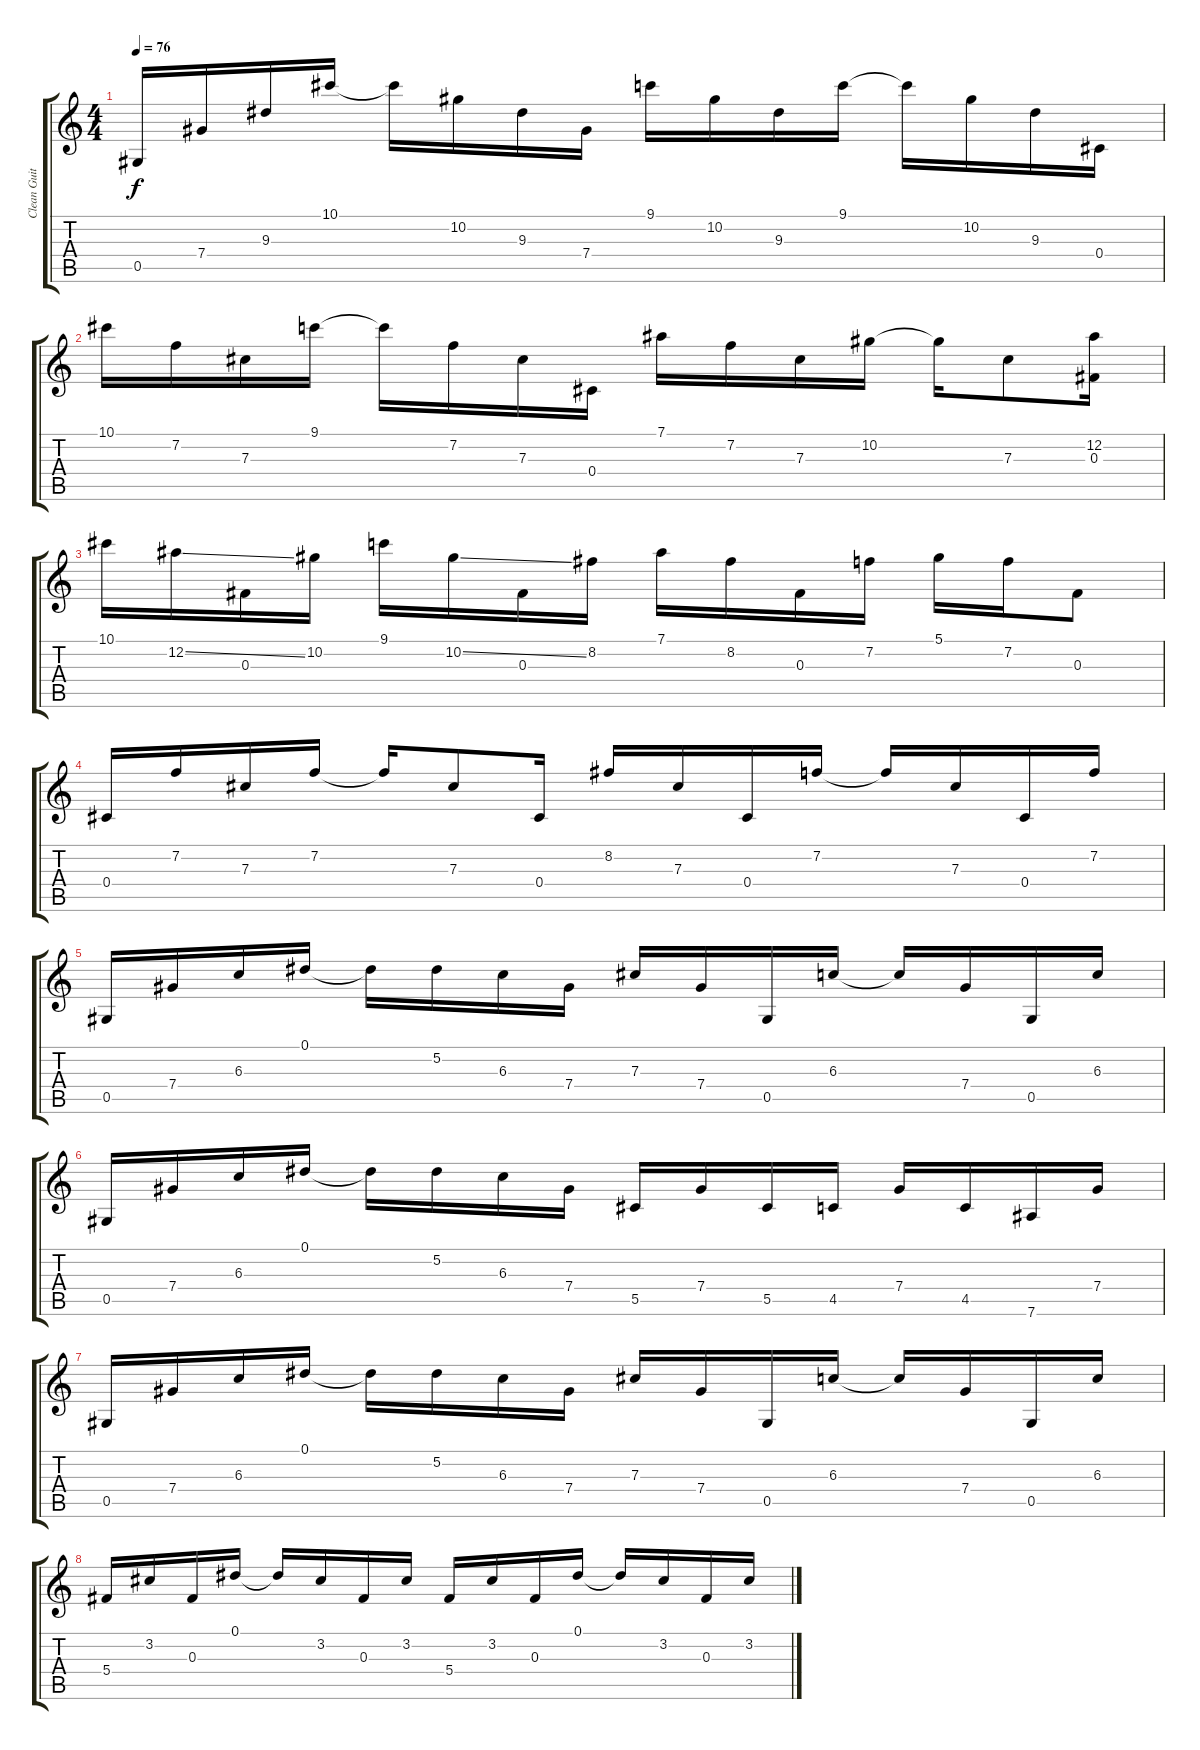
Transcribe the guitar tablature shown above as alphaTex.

\track ("Clean Guitar" "Clean Guit") {instrument electricguitarclean}
\staff {score tabs}
\tuning (Eb4 Bb3 Gb3 Db3 Ab2 Eb2) {hide}
\ts (4 4)
\tempo 76
\clef g2
\ks c
0.5.16{dy f instrument electricguitarclean} 7.4.16 9.3.16 10.1.16 10.1{t}.16 10.2.16 9.3.16 7.4.16 9.1.16 10.2.16 9.3.16 9.1.16 9.1{t}.16 10.2.16 9.3.16 0.4.16 |
10.1.16 7.2.16 7.3.16 9.1.16 9.1{t}.16 7.2.16 7.3.16 0.4.16 7.1.16 7.2.16 7.3.16 10.2.16 10.2{t}.16 7.3.8 (12.2 0.3).16 |
10.1.16 12.2{ss}.16 0.3.16 10.2.16 9.1.16 10.2{ss}.16 0.3.16 8.2.16 7.1.16 8.2.16 0.3.16 7.2.16 5.1.16 7.2.16 0.3.8 |
0.4.16 7.2.16 7.3.16 7.2.16 7.2{t}.16 7.3.8 0.4.16 8.2.16 7.3.16 0.4.16 7.2.16 7.2{t}.16 7.3.16 0.4.16 7.2.16 |
0.5.16 7.4.16 6.3.16 0.1.16 0.1{t}.16 5.2.16 6.3.16 7.4.16 7.3.16 7.4.16 0.5.16 6.3.16 6.3{t}.16 7.4.16 0.5.16 6.3.16 |
0.5.16 7.4.16 6.3.16 0.1.16 0.1{t}.16 5.2.16 6.3.16 7.4.16 5.5.16 7.4.16 5.5.16 4.5.16 7.4.16 4.5.16 7.6.16 7.4.16 |
0.5.16 7.4.16 6.3.16 0.1.16 0.1{t}.16 5.2.16 6.3.16 7.4.16 7.3.16 7.4.16 0.5.16 6.3.16 6.3{t}.16 7.4.16 0.5.16 6.3.16 |
5.4.16 3.2.16 0.3.16 0.1.16 0.1{t}.16 3.2.16 0.3.16 3.2.16 5.4.16 3.2.16 0.3.16 0.1.16 0.1{t}.16 3.2.16 0.3.16 3.2.16
